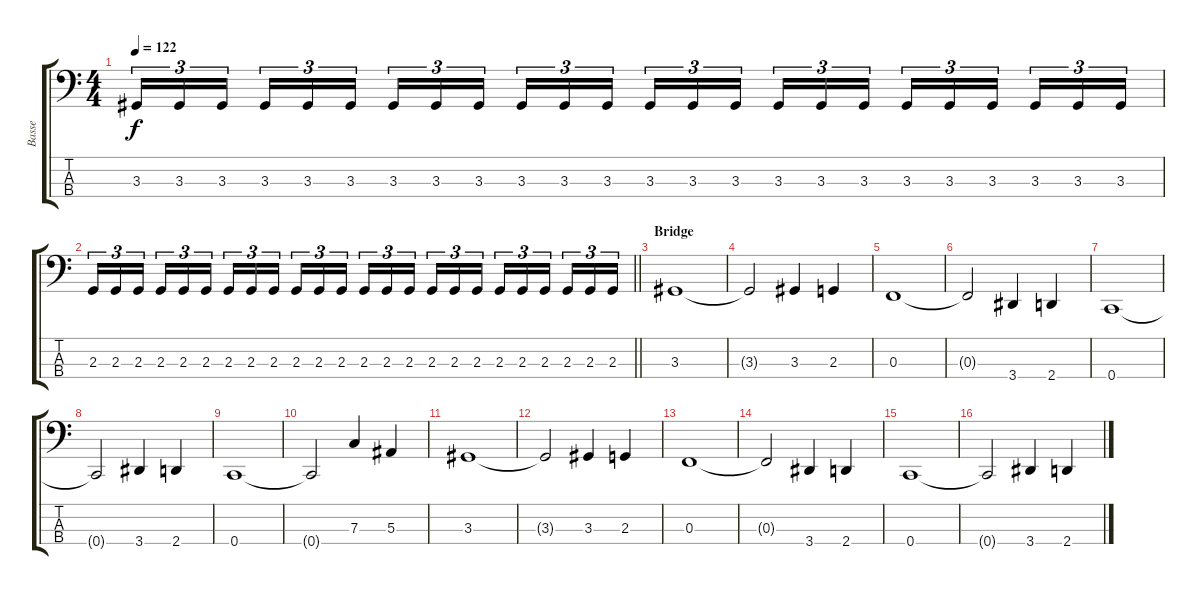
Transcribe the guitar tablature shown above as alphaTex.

\track ("Basse" "Basse") {instrument electricbassfinger}
\staff {score tabs}
\tuning (Eb2 Bb1 F1 C1) {hide}
\ts (4 4)
\tempo 122
\clef f4
\ks c
3.3.16{tu (3 2) dy f} 3.3.16{tu (3 2)} 3.3.16{tu (3 2) beam splitsecondary} 3.3.16{tu (3 2)} 3.3.16{tu (3 2)} 3.3.16{tu (3 2)} 3.3.16{tu (3 2)} 3.3.16{tu (3 2)} 3.3.16{tu (3 2) beam splitsecondary} 3.3.16{tu (3 2)} 3.3.16{tu (3 2)} 3.3.16{tu (3 2)} 3.3.16{tu (3 2)} 3.3.16{tu (3 2)} 3.3.16{tu (3 2) beam splitsecondary} 3.3.16{tu (3 2)} 3.3.16{tu (3 2)} 3.3.16{tu (3 2)} 3.3.16{tu (3 2)} 3.3.16{tu (3 2)} 3.3.16{tu (3 2) beam splitsecondary} 3.3.16{tu (3 2)} 3.3.16{tu (3 2)} 3.3.16{tu (3 2)} |
\barLineRight lightlight
2.3.16{tu (3 2)} 2.3.16{tu (3 2)} 2.3.16{tu (3 2) beam splitsecondary} 2.3.16{tu (3 2)} 2.3.16{tu (3 2)} 2.3.16{tu (3 2)} 2.3.16{tu (3 2)} 2.3.16{tu (3 2)} 2.3.16{tu (3 2) beam splitsecondary} 2.3.16{tu (3 2)} 2.3.16{tu (3 2)} 2.3.16{tu (3 2)} 2.3.16{tu (3 2)} 2.3.16{tu (3 2)} 2.3.16{tu (3 2) beam splitsecondary} 2.3.16{tu (3 2)} 2.3.16{tu (3 2)} 2.3.16{tu (3 2)} 2.3.16{tu (3 2)} 2.3.16{tu (3 2)} 2.3.16{tu (3 2) beam splitsecondary} 2.3.16{tu (3 2)} 2.3.16{tu (3 2)} 2.3.16{tu (3 2)} |
\section ("" "Bridge")
3.3.1 |
3.3{t}.2 3.3.4 2.3.4 |
0.3.1 |
0.3{t}.2 3.4.4 2.4.4 |
0.4.1 |
0.4{t}.2 3.4.4 2.4.4 |
0.4.1 |
0.4{t}.2 7.3.4 5.3.4 |
3.3.1 |
3.3{t}.2 3.3.4 2.3.4 |
0.3.1 |
0.3{t}.2 3.4.4 2.4.4 |
0.4.1 |
0.4{t}.2 3.4.4 2.4.4
